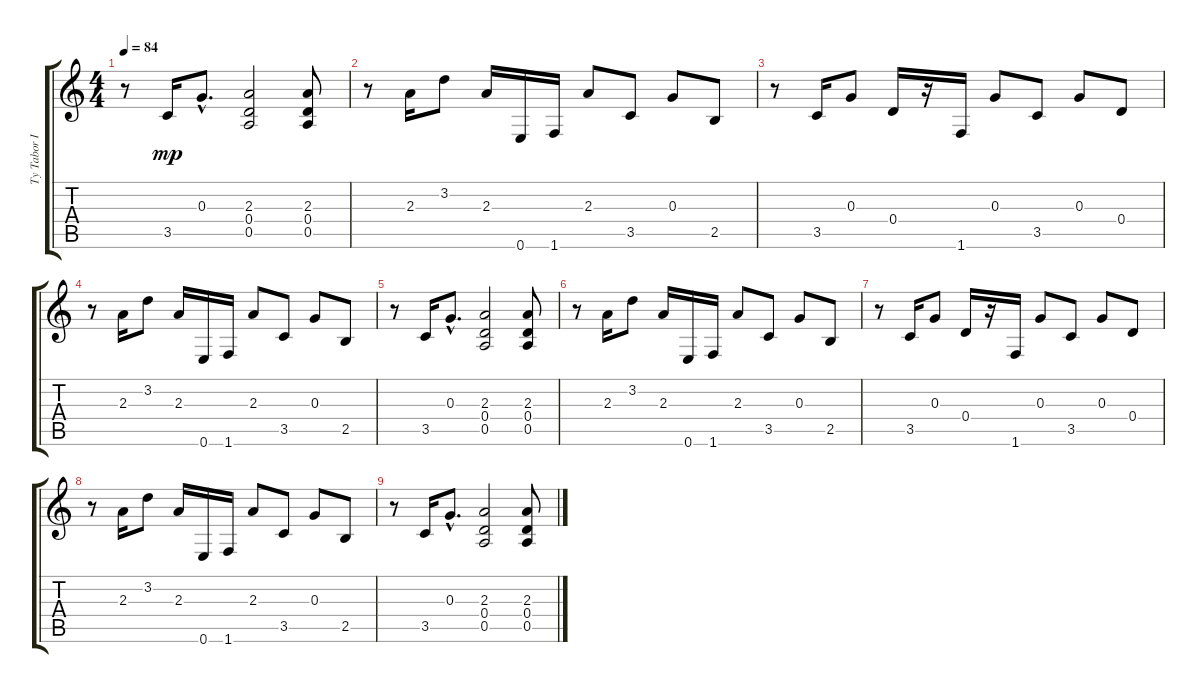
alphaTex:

\track ("Ty Tabor II" "Ty Tabor I") {instrument electricguitarclean}
\staff {score tabs}
\tuning (E4 B3 G3 D3 A2 E2) {hide}
\ts (4 4)
\tempo 84
\clef g2
\ks c
r.8{dy mp} 3.5.16 0.3{hac}.8{d} (2.3 0.4 0.5).2 (2.3 0.4 0.5).8 |
r.8 2.3.16 3.2.8 2.3.16 0.6.16 1.6.16 2.3.8 3.5.8 0.3.8 2.5.8 |
r.8 3.5.16 0.3.8 0.4.16 r.16 1.6.16 0.3.8 3.5.8 0.3.8 0.4.8 |
r.8 2.3.16 3.2.8 2.3.16 0.6.16 1.6.16 2.3.8 3.5.8 0.3.8 2.5.8 |
r.8 3.5.16 0.3{hac}.8{d} (2.3 0.4 0.5).2 (2.3 0.4 0.5).8 |
r.8 2.3.16 3.2.8 2.3.16 0.6.16 1.6.16 2.3.8 3.5.8 0.3.8 2.5.8 |
r.8 3.5.16 0.3.8 0.4.16 r.16 1.6.16 0.3.8 3.5.8 0.3.8 0.4.8 |
r.8 2.3.16 3.2.8 2.3.16 0.6.16 1.6.16 2.3.8 3.5.8 0.3.8 2.5.8 |
r.8 3.5.16 0.3{hac}.8{d} (2.3 0.4 0.5).2 (2.3 0.4 0.5).8
